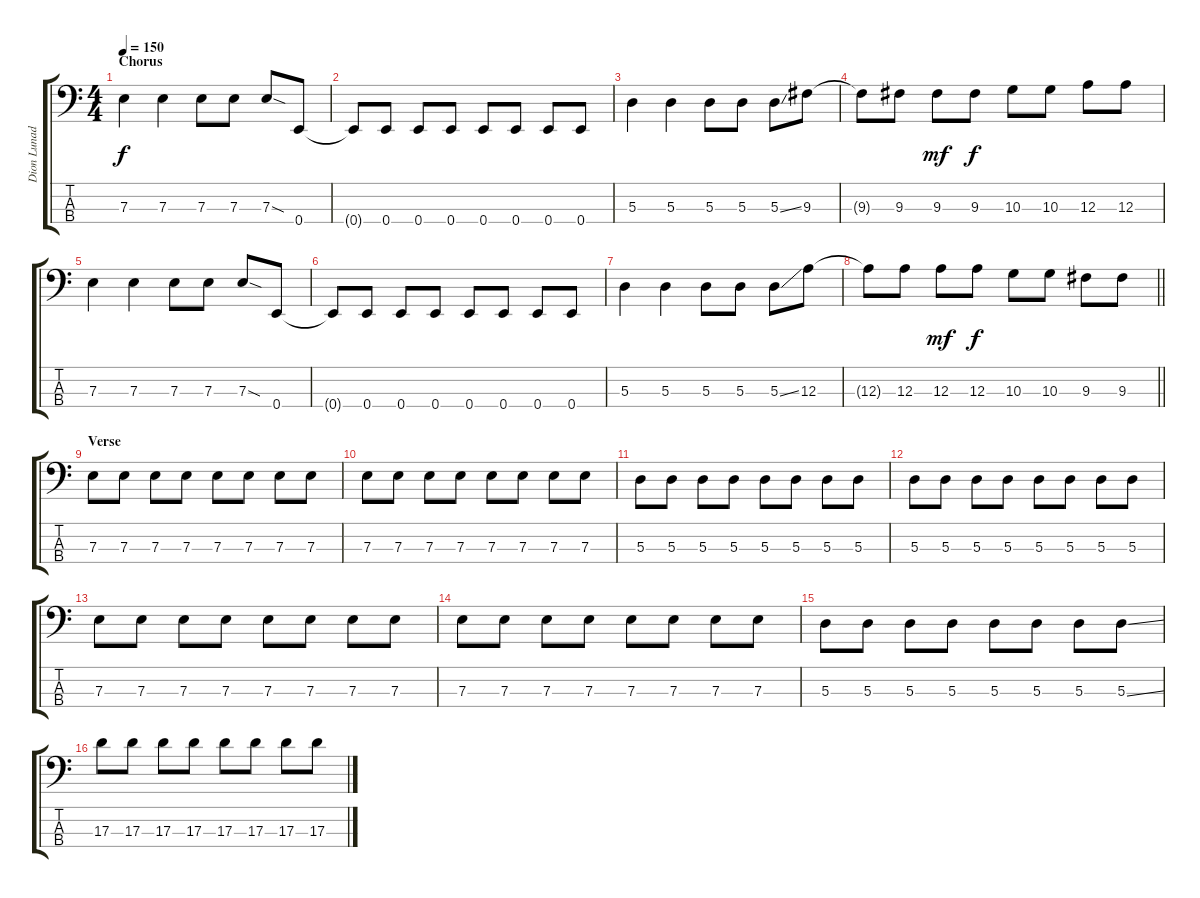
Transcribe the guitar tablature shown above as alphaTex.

\track ("Dion Lunadon - Bass" "Dion Lunad") {instrument electricbasspick}
\staff {score tabs}
\tuning (G2 D2 A1 E1) {hide}
\ts (4 4)
\section ("" "Chorus")
\tempo 150
\clef f4
\ks c
7.3.4{dy f} 7.3.4 7.3.8 7.3.8 7.3{sod}.8 0.4.8 |
0.4{t}.8 0.4.8 0.4.8 0.4.8 0.4.8 0.4.8 0.4.8 0.4.8 |
5.3.4 5.3.4 5.3.8 5.3.8 5.3{ss}.8 9.3.8 |
9.3{t}.8 9.3.8 9.3.8{dy mf} 9.3.8{dy f} 10.3.8 10.3.8 12.3.8 12.3.8 |
7.3.4 7.3.4 7.3.8 7.3.8 7.3{sod}.8 0.4.8 |
0.4{t}.8 0.4.8 0.4.8 0.4.8 0.4.8 0.4.8 0.4.8 0.4.8 |
5.3.4 5.3.4 5.3.8 5.3.8 5.3{ss}.8 12.3.8 |
\barLineRight lightlight
12.3{t}.8 12.3.8 12.3.8{dy mf} 12.3.8{dy f} 10.3.8 10.3.8 9.3.8 9.3.8 |
\section ("" "Verse")
7.3.8 7.3.8 7.3.8 7.3.8 7.3.8 7.3.8 7.3.8 7.3.8 |
7.3.8 7.3.8 7.3.8 7.3.8 7.3.8 7.3.8 7.3.8 7.3.8 |
5.3.8 5.3.8 5.3.8 5.3.8 5.3.8 5.3.8 5.3.8 5.3.8 |
5.3.8 5.3.8 5.3.8 5.3.8 5.3.8 5.3.8 5.3.8 5.3.8 |
7.3.8 7.3.8 7.3.8 7.3.8 7.3.8 7.3.8 7.3.8 7.3.8 |
7.3.8 7.3.8 7.3.8 7.3.8 7.3.8 7.3.8 7.3.8 7.3.8 |
5.3.8 5.3.8 5.3.8 5.3.8 5.3.8 5.3.8 5.3.8 5.3{ss}.8 |
17.3.8 17.3.8 17.3.8 17.3.8 17.3.8 17.3.8 17.3.8 17.3.8
